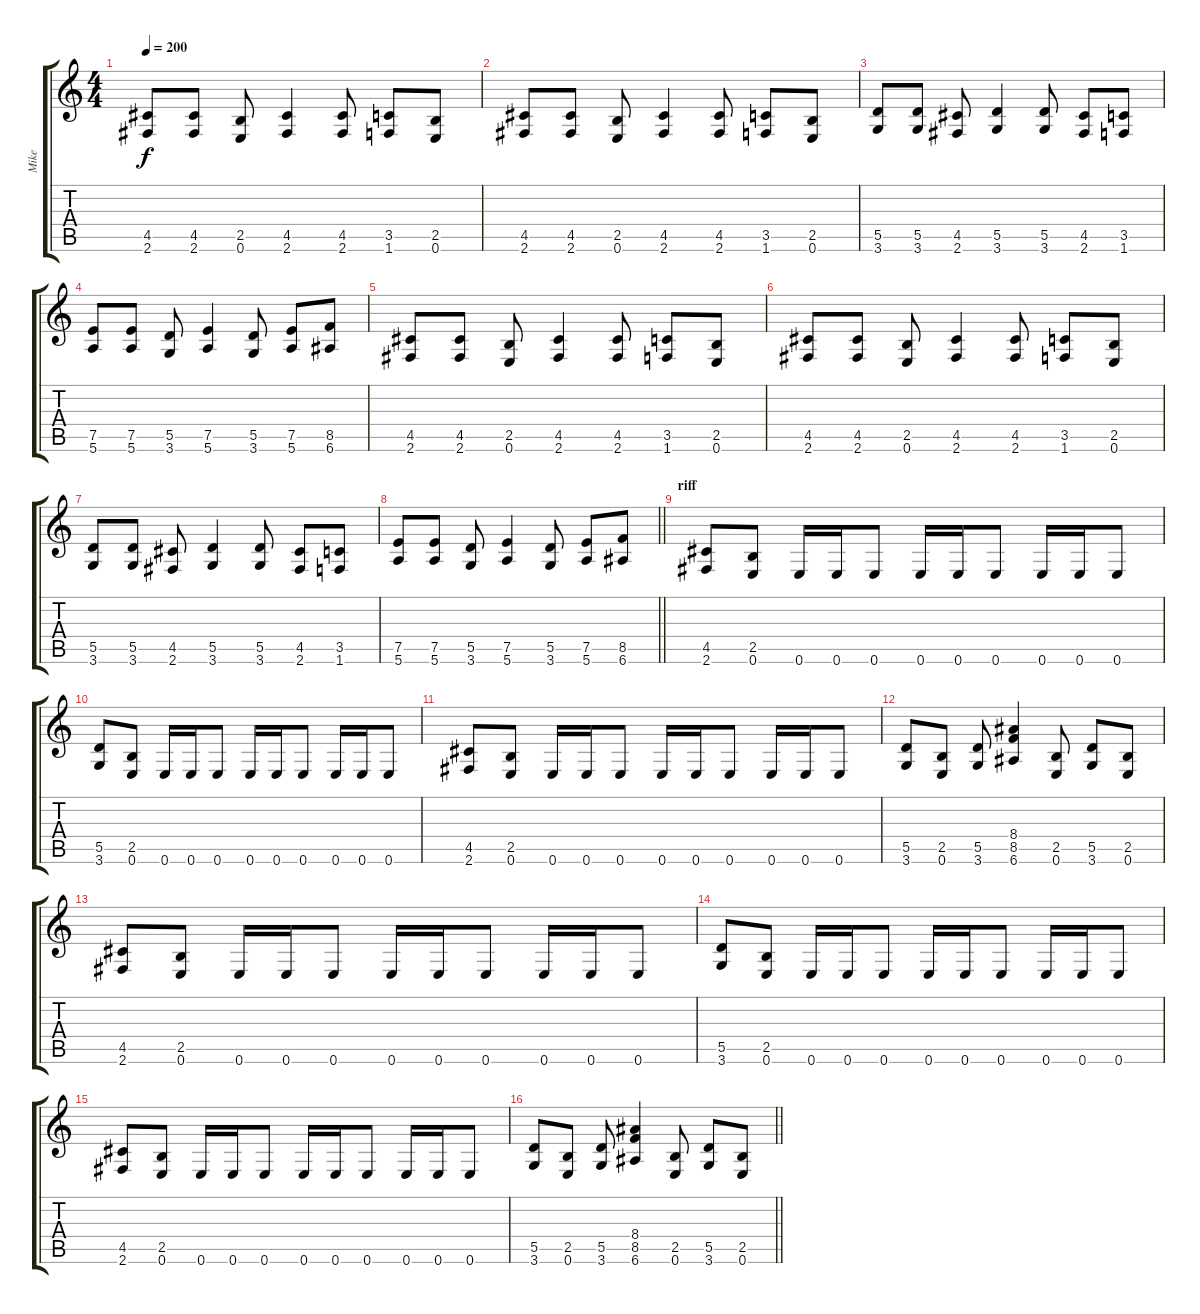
\track ("Mike" "Mike") {instrument overdrivenguitar}
\staff {score tabs}
\tuning (E4 B3 G3 D3 A2 E2) {hide}
\ts (4 4)
\tempo 200
\clef g2
\ks c
(4.5 2.6).8{dy f} (4.5 2.6).8 (2.5 0.6).8 (4.5 2.6).4 (4.5 2.6).8 (3.5 1.6).8 (2.5 0.6).8 |
(4.5 2.6).8 (4.5 2.6).8 (2.5 0.6).8 (4.5 2.6).4 (4.5 2.6).8 (3.5 1.6).8 (2.5 0.6).8 |
(5.5 3.6).8 (5.5 3.6).8 (4.5 2.6).8 (5.5 3.6).4 (5.5 3.6).8 (4.5 2.6).8 (3.5 1.6).8 |
(7.5 5.6).8 (7.5 5.6).8 (5.5 3.6).8 (7.5 5.6).4 (5.5 3.6).8 (7.5 5.6).8 (8.5 6.6).8 |
(4.5 2.6).8 (4.5 2.6).8 (2.5 0.6).8 (4.5 2.6).4 (4.5 2.6).8 (3.5 1.6).8 (2.5 0.6).8 |
(4.5 2.6).8 (4.5 2.6).8 (2.5 0.6).8 (4.5 2.6).4 (4.5 2.6).8 (3.5 1.6).8 (2.5 0.6).8 |
(5.5 3.6).8 (5.5 3.6).8 (4.5 2.6).8 (5.5 3.6).4 (5.5 3.6).8 (4.5 2.6).8 (3.5 1.6).8 |
\barLineRight lightlight
(7.5 5.6).8 (7.5 5.6).8 (5.5 3.6).8 (7.5 5.6).4 (5.5 3.6).8 (7.5 5.6).8 (8.5 6.6).8 |
\section ("" "riff")
(4.5 2.6).8 (2.5 0.6).8 0.6.16 0.6.16 0.6.8 0.6.16 0.6.16 0.6.8 0.6.16 0.6.16 0.6.8 |
(5.5 3.6).8 (2.5 0.6).8 0.6.16 0.6.16 0.6.8 0.6.16 0.6.16 0.6.8 0.6.16 0.6.16 0.6.8 |
(4.5 2.6).8 (2.5 0.6).8 0.6.16 0.6.16 0.6.8 0.6.16 0.6.16 0.6.8 0.6.16 0.6.16 0.6.8 |
(5.5 3.6).8 (2.5 0.6).8 (5.5 3.6).8 (8.4 8.5 6.6).4 (2.5 0.6).8 (5.5 3.6).8 (2.5 0.6).8 |
(4.5 2.6).8 (2.5 0.6).8 0.6.16 0.6.16 0.6.8 0.6.16 0.6.16 0.6.8 0.6.16 0.6.16 0.6.8 |
(5.5 3.6).8 (2.5 0.6).8 0.6.16 0.6.16 0.6.8 0.6.16 0.6.16 0.6.8 0.6.16 0.6.16 0.6.8 |
(4.5 2.6).8 (2.5 0.6).8 0.6.16 0.6.16 0.6.8 0.6.16 0.6.16 0.6.8 0.6.16 0.6.16 0.6.8 |
\barLineRight lightlight
(5.5 3.6).8 (2.5 0.6).8 (5.5 3.6).8 (8.4 8.5 6.6).4 (2.5 0.6).8 (5.5 3.6).8 (2.5 0.6).8
